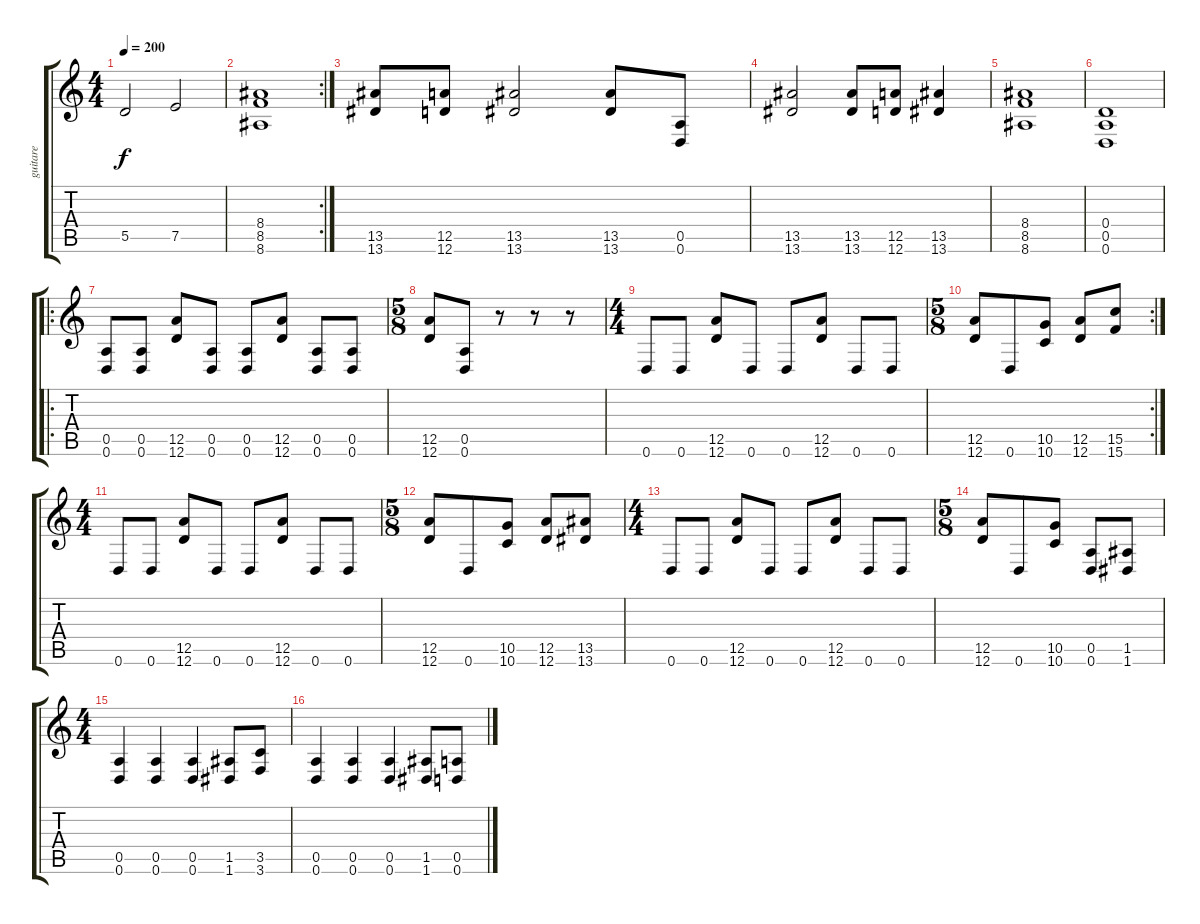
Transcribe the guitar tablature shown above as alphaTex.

\track ("guitare" "guitare") {instrument distortionguitar}
\staff {score tabs}
\tuning (E4 B3 G3 D3 A2 D2) {hide}
\ts (4 4)
\tempo 200
\clef g2
\ks c
5.5.2{dy f} 7.5.2 |
\rc 2
(8.4 8.5 8.6).1 |
(13.5 13.6).8 (12.5 12.6).8 (13.5 13.6).2 (13.5 13.6).8 (0.5 0.6).8 |
(13.5 13.6).2 (13.5 13.6).8 (12.5 12.6).8 (13.5 13.6).4 |
(8.4 8.5 8.6).1 |
(0.4 0.5 0.6).1 |
\ro
(0.5 0.6).8 (0.5 0.6).8 (12.5 12.6).8 (0.5 0.6).8 (0.5 0.6).8 (12.5 12.6).8 (0.5 0.6).8 (0.5 0.6).8 |
\ts (5 8)
(12.5 12.6).8 (0.5 0.6).8 r.8 r.8 r.8 |
\ts (4 4)
0.6.8 0.6.8 (12.5 12.6).8 0.6.8 0.6.8 (12.5 12.6).8 0.6.8 0.6.8 |
\rc 2
\ts (5 8)
(12.5 12.6).8 0.6.8 (10.5 10.6).8 (12.5 12.6).8 (15.5 15.6).8 |
\ts (4 4)
0.6.8 0.6.8 (12.5 12.6).8 0.6.8 0.6.8 (12.5 12.6).8 0.6.8 0.6.8 |
\ts (5 8)
(12.5 12.6).8 0.6.8 (10.5 10.6).8 (12.5 12.6).8 (13.5 13.6).8 |
\ts (4 4)
0.6.8 0.6.8 (12.5 12.6).8 0.6.8 0.6.8 (12.5 12.6).8 0.6.8 0.6.8 |
\ts (5 8)
(12.5 12.6).8 0.6.8 (10.5 10.6).8 (0.5 0.6).8 (1.5 1.6).8 |
\ts (4 4)
(0.5 0.6).4 (0.5 0.6).4 (0.5 0.6).4 (1.5 1.6).8 (3.5 3.6).8 |
(0.5 0.6).4 (0.5 0.6).4 (0.5 0.6).4 (1.5 1.6).8 (0.5 0.6).8
